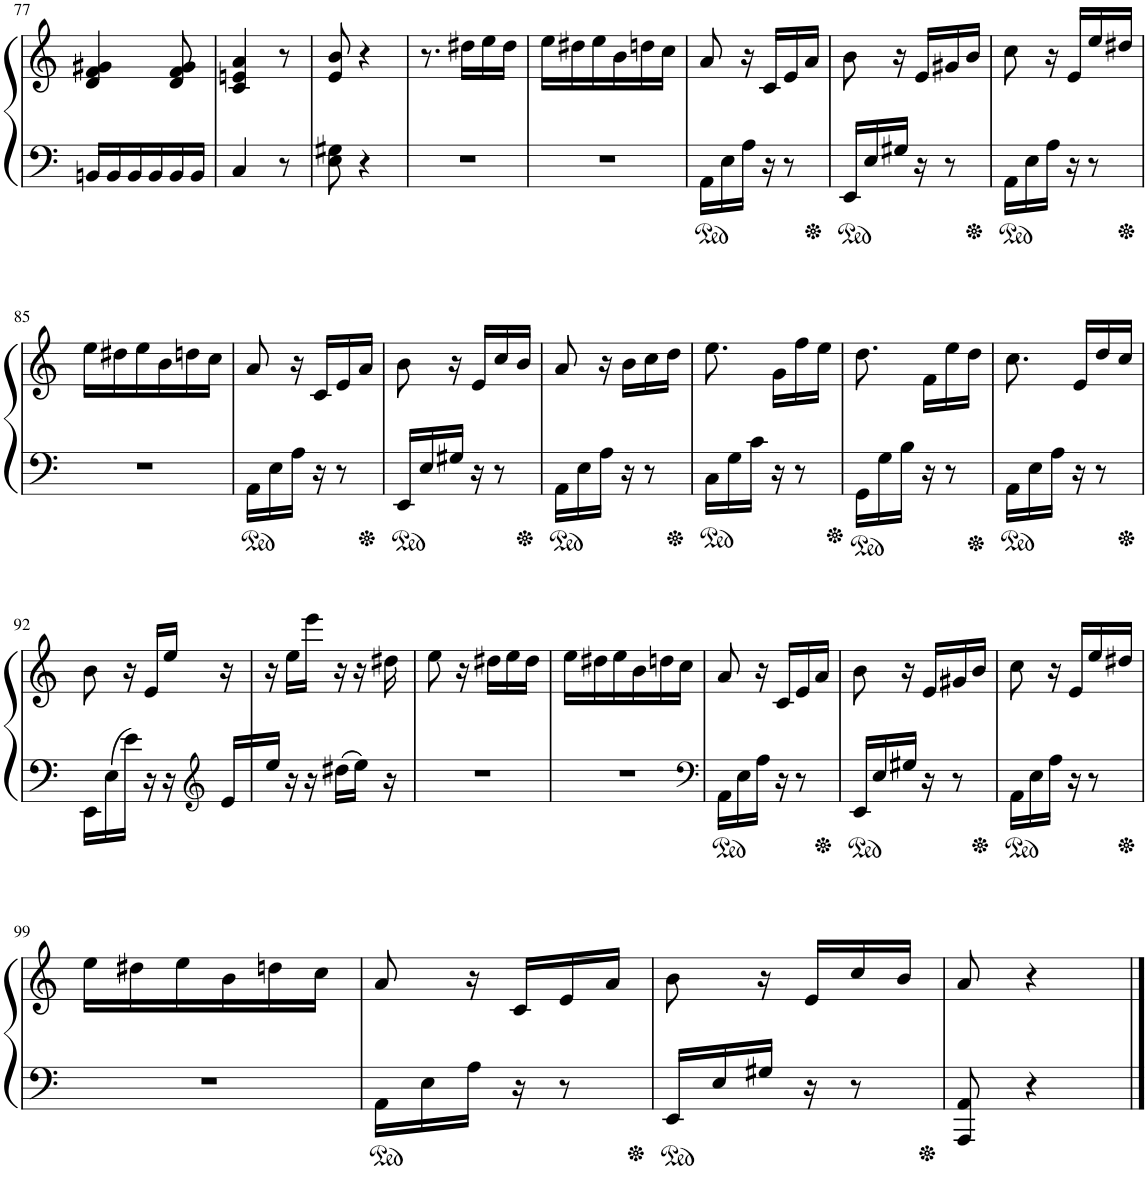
**kern	**kern
*part1	*part1
*staff2	*staff1
*I"Piano	*
*I'Pno.	*
!!LO:PB:g=z
*clefF4	*clefG2
*k[]	*k[]
*M3/8	*M3/8
=77	=77
16BBn/LL	4d/ 4f/ 4g#X/
16BB/	.
16BB/	.
16BB/	.
16BB/	8d/ 8f/ 8g#/
16BB/JJ	.
=78	=78
4C/	4c/ 4en/ 4a/
8r	8r
=79	=79
8E\ 8G#X\	8e/ 8b/
4r	4r
=80	=80
4.r	8.r
.	16dd#X\LL
.	16ee\
.	16dd#\JJ
=81	=81
4.r	16ee\LL
.	16dd#X\
.	16ee\
.	16b\
.	16ddn\
.	16cc\JJ
=82	=82
16AA\LL	8a/
16E\	.
16A\JJ	16r
16r	16c/LL
8r	16e/
.	16a/JJ
=83	=83
16EE/LL	8b\
16E/	.
16G#X/JJ	16r
16r	16e/LL
8r	16g#X/
.	16b/JJ
=84	=84
16AA\LL	8cc\
16E\	.
16A\JJ	16r
16r	16e/LL
8r	16ee/
.	16dd#X/JJ
!!LO:LB:g=z
=85	=85
4.r	16ee\LL
.	16dd#X\
.	16ee\
.	16b\
.	16ddn\
.	16cc\JJ
=86	=86
16AA\LL	8a/
16E\	.
16A\JJ	16r
16r	16c/LL
8r	16e/
.	16a/JJ
=87	=87
16EE/LL	8b\
16E/	.
16G#X/JJ	16r
16r	16e/LL
8r	16cc/
.	16b/JJ
=88	=88
16AA\LL	8a/
16E\	.
16A\JJ	16r
16r	16b\LL
8r	16cc\
.	16dd\JJ
=89	=89
16C\LL	8.ee\
16G\	.
16c\JJ	.
16r	16g\LL
8r	16ff\
.	16ee\JJ
=90	=90
16GG\LL	8.dd\
16G\	.
16B\JJ	.
16r	16f\LL
8r	16ee\
.	16dd\JJ
=91	=91
16AA\LL	8.cc\
16E\	.
16A\JJ	.
16r	16e/LL
8r	16dd/
.	16cc/JJ
!!LO:LB:g=z
=92	=92
16EE\LL	8b\
16E\	.
16e\JJ	16r
16r	16e/LL
16r	16ee/JJ
*clefG2	*
16e/LL	16r
=93	=93
16ee/JJ	16r
16r	16ee\LL
16r	16eee\JJ
16dd#X\LL	16r
16ee\JJ	16r
16r	16dd#X\
=94	=94
4.r	8ee\
.	16r
.	16dd#X\LL
.	16ee\
.	16dd#\JJ
=95	=95
4.r	16ee\LL
.	16dd#X\
.	16ee\
.	16b\
.	16ddn\
.	16cc\JJ
=96	=96
*clefF4	*
16AA\LL	8a/
16E\	.
16A\JJ	16r
16r	16c/LL
8r	16e/
.	16a/JJ
=97	=97
16EE/LL	8b\
16E/	.
16G#X/JJ	16r
16r	16e/LL
8r	16g#X/
.	16b/JJ
=98	=98
16AA\LL	8cc\
16E\	.
16A\JJ	16r
16r	16e/LL
8r	16ee/
.	16dd#X/JJ
!!LO:LB:g=z
=99	=99
4.r	16ee\LL
.	16dd#X\
.	16ee\
.	16b\
.	16ddn\
.	16cc\JJ
=100	=100
16AA\LL	8a/
16E\	.
16A\JJ	16r
16r	16c/LL
8r	16e/
.	16a/JJ
=101	=101
16EE/LL	8b\
16E/	.
16G#X/JJ	16r
16r	16e/LL
8r	16cc/
.	16b/JJ
=102	=102
8AAA/ 8AA/	8a/
4r	4r
==	==
*-	*-
